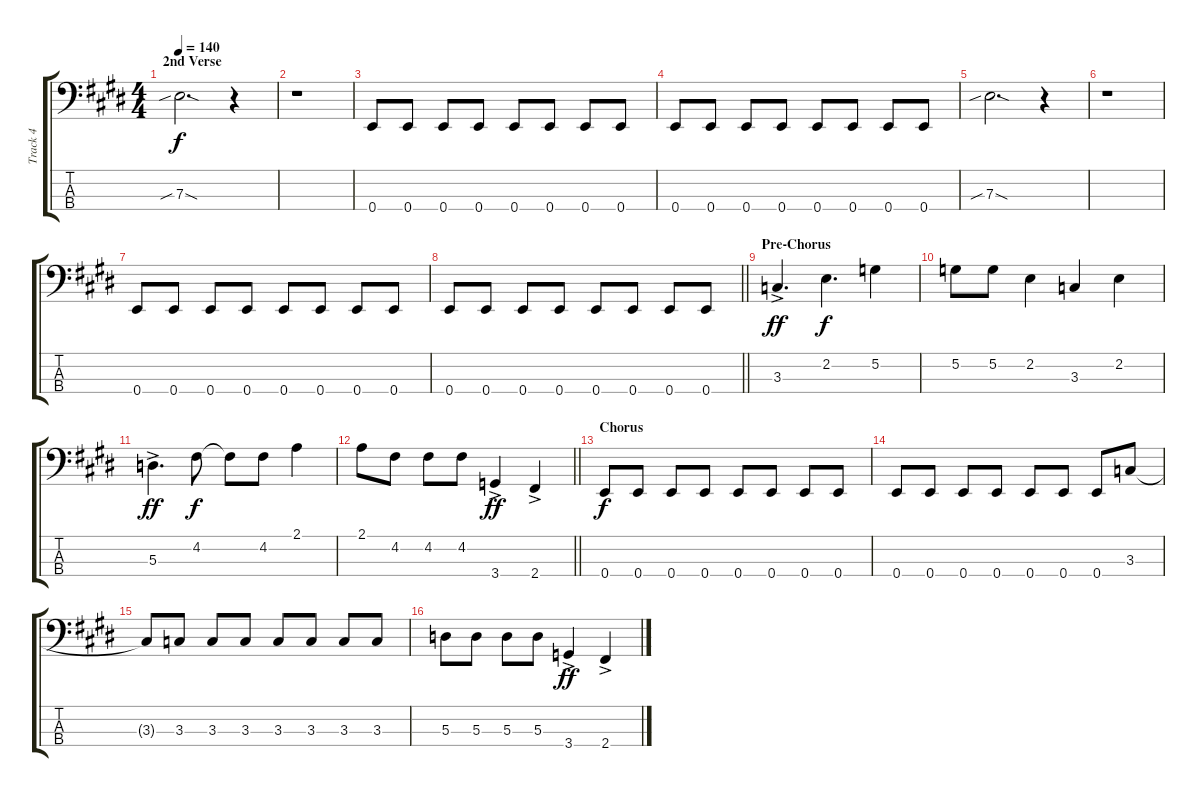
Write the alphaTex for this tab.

\track ("Track 4" "Track 4") {instrument electricbasspick}
\staff {score tabs}
\tuning (G2 D2 A1 E1) {hide}
\ts (4 4)
\section ("" "2nd Verse")
\tempo 140
\clef f4
\ks e
7.3{sib sod}.2{d dy f} r.4 |
r.1 |
0.4.8 0.4.8 0.4.8 0.4.8 0.4.8 0.4.8 0.4.8 0.4.8 |
0.4.8 0.4.8 0.4.8 0.4.8 0.4.8 0.4.8 0.4.8 0.4.8 |
7.3{sib sod}.2{d} r.4 |
r.1 |
0.4.8 0.4.8 0.4.8 0.4.8 0.4.8 0.4.8 0.4.8 0.4.8 |
\barLineRight lightlight
0.4.8 0.4.8 0.4.8 0.4.8 0.4.8 0.4.8 0.4.8 0.4.8 |
\section ("" "Pre-Chorus")
3.3{ac}.4{d dy ff} 2.2.4{d dy f} 5.2.4 |
5.2.8 5.2.8 2.2.4 3.3.4 2.2.4 |
5.3{ac}.4{d dy ff} 4.2.8{dy f} 4.2{t}.8 4.2.8 2.1.4 |
\barLineRight lightlight
2.1.8 4.2.8 4.2.8 4.2.8 3.4{ac}.4{dy ff} 2.4{ac}.4 |
\section ("" "Chorus")
0.4.8{dy f} 0.4.8 0.4.8 0.4.8 0.4.8 0.4.8 0.4.8 0.4.8 |
0.4.8 0.4.8 0.4.8 0.4.8 0.4.8 0.4.8 0.4.8 3.3.8 |
3.3{t}.8 3.3.8 3.3.8 3.3.8 3.3.8 3.3.8 3.3.8 3.3.8 |
5.3.8 5.3.8 5.3.8 5.3.8 3.4{ac}.4{dy ff} 2.4{ac}.4
